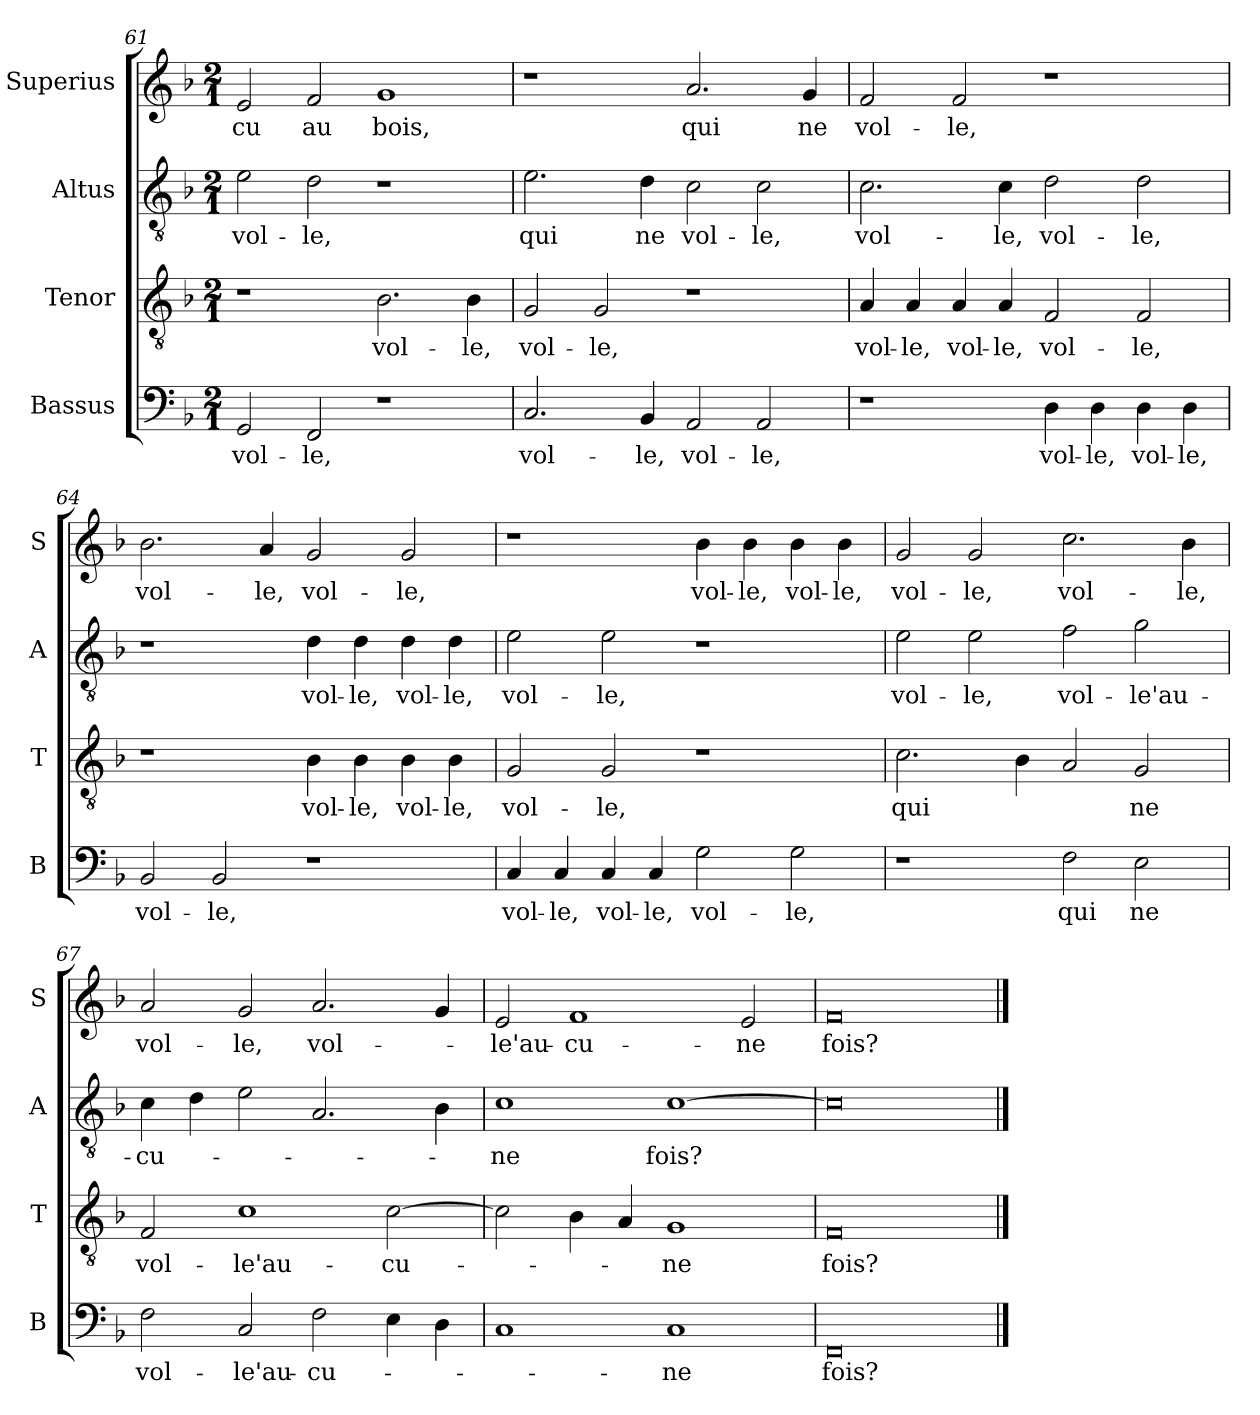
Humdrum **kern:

**kern	**text	**kern	**text	**kern	**text	**kern	**text
*part4	*part4	*part3	*part3	*part2	*part2	*part1	*part1
*staff4	*staff4	*staff3	*staff3	*staff2	*staff2	*staff1	*staff1
*I"Bassus	*	*I"Tenor	*	*I"Altus	*	*I"Superius	*
*I'B	*	*I'T	*	*I'A	*	*I'S	*
*clefF4	*	*clefGv2	*	*clefGv2	*	*clefG2	*
*k[b-]	*	*k[b-]	*	*k[b-]	*	*k[b-]	*
*M2/1	*	*M2/1	*	*M2/1	*	*M2/1	*
=61	=61	=61	=61	=61	=61	=61	=61
!	!LO:LY:i	!	!	!	!LO:LY:i	!	!
2GG	vol-	1r	.	2e	vol-	2e	-cu
!	!LO:LY:i	!	!	!	!LO:LY:i	!	!
2FF	-le,	.	.	2d	-le,	2f	au
1r	.	2.B-	vol-	1r	.	1g	bois,
.	.	4B-	-le,	.	.	.	.
=62	=62	=62	=62	=62	=62	=62	=62
!	!LO:LY:i	!	!	!	!	!	!
2.C	vol-	2G	vol-	2.e	qui	1r	.
.	.	2G	-le,	.	.	.	.
!	!LO:LY:i	!	!	!	!	!	!
4BB-	-le,	.	.	4d	ne	.	.
!	!LO:LY:i	!	!	!	!	!	!
2AA	vol-	1r	.	2c	vol-	2.a	qui
!	!LO:LY:i	!	!	!	!	!	!
2AA	-le,	.	.	2c	-le,	.	.
.	.	.	.	.	.	4g	ne
=63	=63	=63	=63	=63	=63	=63	=63
1r	.	4A	vol-	2.c	vol-	2f	vol-
.	.	4A	-le,	.	.	.	.
.	.	4A	vol-	.	.	2f	-le,
.	.	4A	-le,	4c	-le,	.	.
!	!LO:LY:i	!	!	!	!	!	!
4D	vol-	2F	vol-	2d	vol-	1r	.
!	!LO:LY:i	!	!	!	!	!	!
4D	-le,	.	.	.	.	.	.
!	!LO:LY:i	!	!	!	!	!	!
4D	vol-	2F	-le,	2d	-le,	.	.
!	!LO:LY:i	!	!	!	!	!	!
4D	-le,	.	.	.	.	.	.
=64	=64	=64	=64	=64	=64	=64	=64
!	!LO:LY:i	!	!	!	!	!	!
2BB-	vol-	1r	.	1r	.	2.b-	vol-
!	!LO:LY:i	!	!	!	!	!	!
2BB-	-le,	.	.	.	.	.	.
.	.	.	.	.	.	4a	-le,
1r	.	4B-	vol-	4d	vol-	2g	vol-
.	.	4B-	-le,	4d	-le,	.	.
.	.	4B-	vol-	4d	vol-	2g	-le,
.	.	4B-	-le,	4d	-le,	.	.
=65	=65	=65	=65	=65	=65	=65	=65
!	!LO:LY:i	!	!	!	!	!	!
4C	vol-	2G	vol-	2e	vol-	1r	.
!	!LO:LY:i	!	!	!	!	!	!
4C	-le,	.	.	.	.	.	.
!	!LO:LY:i	!	!	!	!	!	!
4C	vol-	2G	-le,	2e	-le,	.	.
!	!LO:LY:i	!	!	!	!	!	!
4C	-le,	.	.	.	.	.	.
!	!LO:LY:i	!	!	!	!	!	!
2G	vol-	1r	.	1r	.	4b-	vol-
.	.	.	.	.	.	4b-	-le,
!	!LO:LY:i	!	!	!	!	!	!
2G	-le,	.	.	.	.	4b-	vol-
.	.	.	.	.	.	4b-	-le,
=66	=66	=66	=66	=66	=66	=66	=66
1r	.	2.c	qui	2e	vol-	2g	vol-
.	.	.	.	2e	-le,	2g	-le,
.	.	4B-	.	.	.	.	.
!	!LO:LY:i	!	!	!	!	!	!
2F	qui	2A	.	2f	vol-	2.cc	vol-
!	!LO:LY:i	!	!	!	!	!	!
2E	ne	2G	ne	2g	-le'au-	.	.
.	.	.	.	.	.	4b-	-le,
=67	=67	=67	=67	=67	=67	=67	=67
!	!LO:LY:i	!	!	!	!	!	!
2F	vol-	2F	vol-	4c	-cu-	2a	vol-
.	.	.	.	4d	.	.	.
!	!LO:LY:i	!	!	!	!	!	!
2C	-le'au-	1c	-le'au-	2e	.	2g	-le,
!	!LO:LY:i	!	!	!	!	!	!
2F	-cu-	.	.	2.A	.	2.a	vol-
4E	.	[2c	-cu-	.	.	.	.
4D	.	.	.	4B-	.	4g	.
=68	=68	=68	=68	=68	=68	=68	=68
1C	.	2c]	.	1c	-ne	2e	-le'au-
.	.	4B-	.	.	.	1f	-cu-
.	.	4A	.	.	.	.	.
!	!LO:LY:i	!	!	!	!	!	!
1C	-ne	1G	-ne	[1c	fois?	.	.
.	.	.	.	.	.	2e	-ne
=69	=69	=69	=69	=69	=69	=69	=69
!	!LO:LY:i	!	!	!	!	!	!
0FF	fois?	0F	fois?	0c]	.	0f	fois?
==	==	==	==	==	==	==	==
*-	*-	*-	*-	*-	*-	*-	*-
